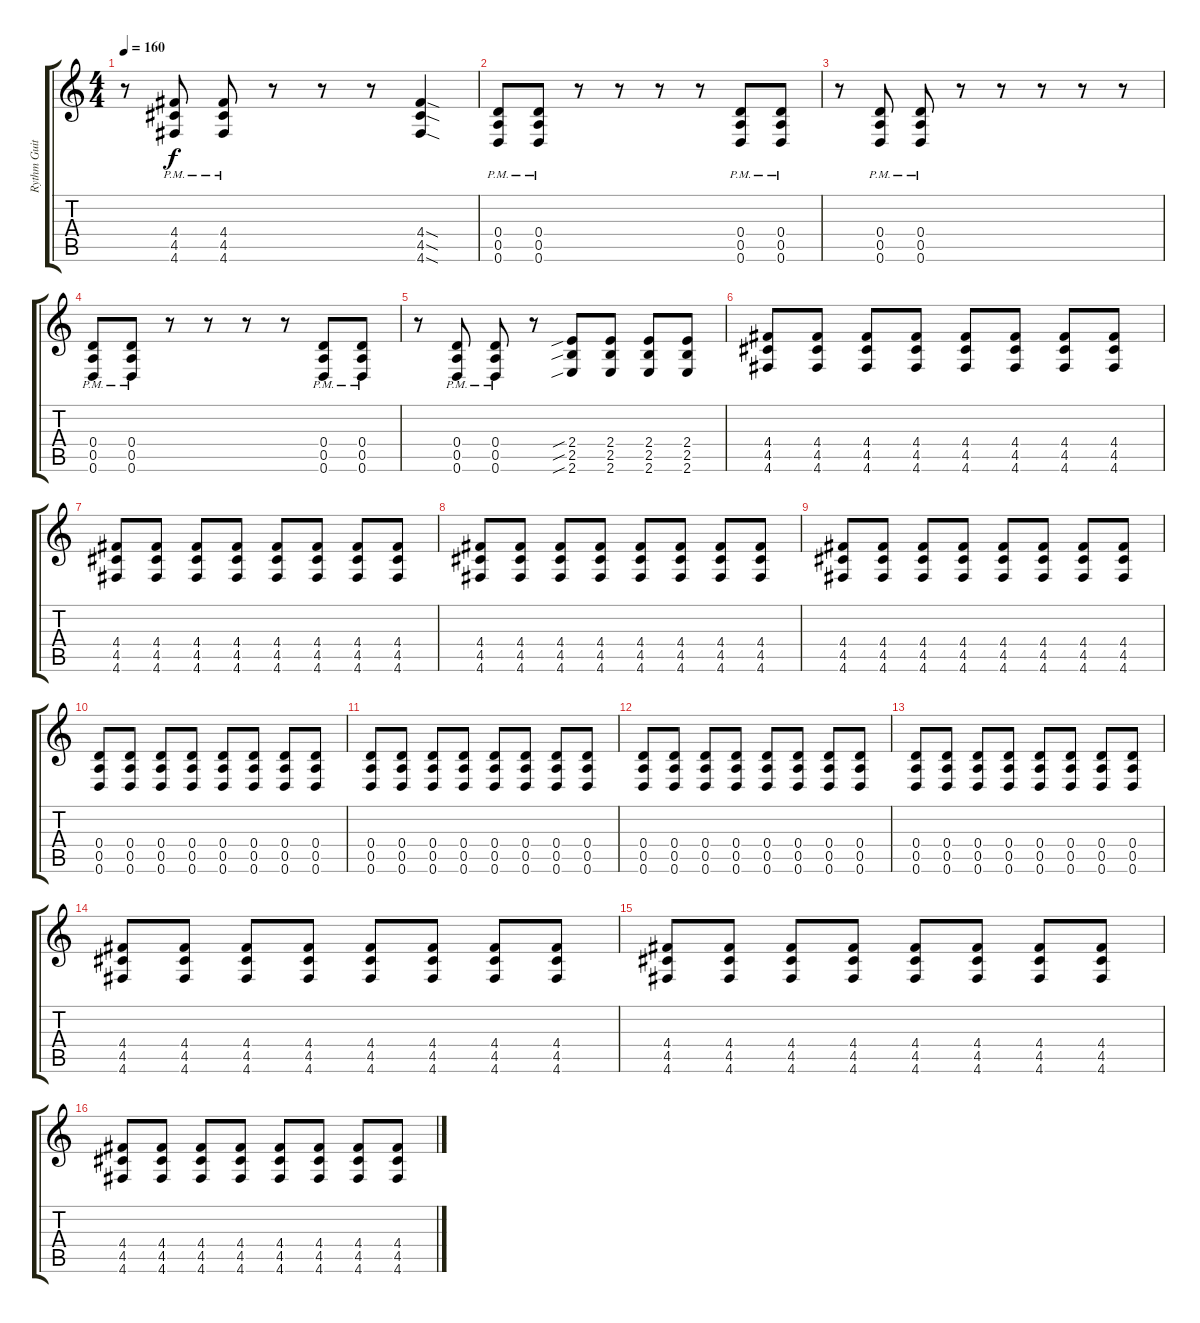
\track ("Rythm Guitar" "Rythm Guit") {instrument distortionguitar}
\staff {score tabs}
\tuning (E4 B3 G3 D3 A2 D2) {hide}
\ts (4 4)
\tempo 160
\clef g2
\ks c
r.8{dy f} (4.4{pm} 4.5{pm} 4.6{pm}).8 (4.4{pm} 4.5{pm} 4.6{pm}).8 r.8 r.8 r.8 (4.4{sod} 4.5{sod} 4.6{sod}).4 |
(0.4{pm} 0.5{pm} 0.6{pm}).8 (0.4{pm} 0.5{pm} 0.6{pm}).8 r.8 r.8 r.8 r.8 (0.4{pm} 0.5{pm} 0.6{pm}).8 (0.4{pm} 0.5{pm} 0.6{pm}).8 |
r.8 (0.4{pm} 0.5{pm} 0.6{pm}).8 (0.4{pm} 0.5{pm} 0.6{pm}).8 r.8 r.8 r.8 r.8 r.8 |
(0.4{pm} 0.5{pm} 0.6{pm}).8 (0.4{pm} 0.5{pm} 0.6{pm}).8 r.8 r.8 r.8 r.8 (0.4{pm} 0.5{pm} 0.6{pm}).8 (0.4{pm} 0.5{pm} 0.6{pm}).8 |
r.8 (0.4{pm} 0.5{pm} 0.6{pm}).8 (0.4{pm} 0.5{pm} 0.6{pm}).8 r.8 (2.4{sib} 2.5{sib} 2.6{sib}).8 (2.4 2.5 2.6).8 (2.4 2.5 2.6).8 (2.4 2.5 2.6).8 |
(4.4 4.5 4.6).8 (4.4 4.5 4.6).8 (4.4 4.5 4.6).8 (4.4 4.5 4.6).8 (4.4 4.5 4.6).8 (4.4 4.5 4.6).8 (4.4 4.5 4.6).8 (4.4 4.5 4.6).8 |
(4.4 4.5 4.6).8 (4.4 4.5 4.6).8 (4.4 4.5 4.6).8 (4.4 4.5 4.6).8 (4.4 4.5 4.6).8 (4.4 4.5 4.6).8 (4.4 4.5 4.6).8 (4.4 4.5 4.6).8 |
(4.4 4.5 4.6).8 (4.4 4.5 4.6).8 (4.4 4.5 4.6).8 (4.4 4.5 4.6).8 (4.4 4.5 4.6).8 (4.4 4.5 4.6).8 (4.4 4.5 4.6).8 (4.4 4.5 4.6).8 |
(4.4 4.5 4.6).8 (4.4 4.5 4.6).8 (4.4 4.5 4.6).8 (4.4 4.5 4.6).8 (4.4 4.5 4.6).8 (4.4 4.5 4.6).8 (4.4 4.5 4.6).8 (4.4 4.5 4.6).8 |
(0.4 0.5 0.6).8 (0.4 0.5 0.6).8 (0.4 0.5 0.6).8 (0.4 0.5 0.6).8 (0.4 0.5 0.6).8 (0.4 0.5 0.6).8 (0.4 0.5 0.6).8 (0.4 0.5 0.6).8 |
(0.4 0.5 0.6).8 (0.4 0.5 0.6).8 (0.4 0.5 0.6).8 (0.4 0.5 0.6).8 (0.4 0.5 0.6).8 (0.4 0.5 0.6).8 (0.4 0.5 0.6).8 (0.4 0.5 0.6).8 |
(0.4 0.5 0.6).8 (0.4 0.5 0.6).8 (0.4 0.5 0.6).8 (0.4 0.5 0.6).8 (0.4 0.5 0.6).8 (0.4 0.5 0.6).8 (0.4 0.5 0.6).8 (0.4 0.5 0.6).8 |
(0.4 0.5 0.6).8 (0.4 0.5 0.6).8 (0.4 0.5 0.6).8 (0.4 0.5 0.6).8 (0.4 0.5 0.6).8 (0.4 0.5 0.6).8 (0.4 0.5 0.6).8 (0.4 0.5 0.6).8 |
(4.4 4.5 4.6).8 (4.4 4.5 4.6).8 (4.4 4.5 4.6).8 (4.4 4.5 4.6).8 (4.4 4.5 4.6).8 (4.4 4.5 4.6).8 (4.4 4.5 4.6).8 (4.4 4.5 4.6).8 |
(4.4 4.5 4.6).8 (4.4 4.5 4.6).8 (4.4 4.5 4.6).8 (4.4 4.5 4.6).8 (4.4 4.5 4.6).8 (4.4 4.5 4.6).8 (4.4 4.5 4.6).8 (4.4 4.5 4.6).8 |
(4.4 4.5 4.6).8 (4.4 4.5 4.6).8 (4.4 4.5 4.6).8 (4.4 4.5 4.6).8 (4.4 4.5 4.6).8 (4.4 4.5 4.6).8 (4.4 4.5 4.6).8 (4.4 4.5 4.6).8
